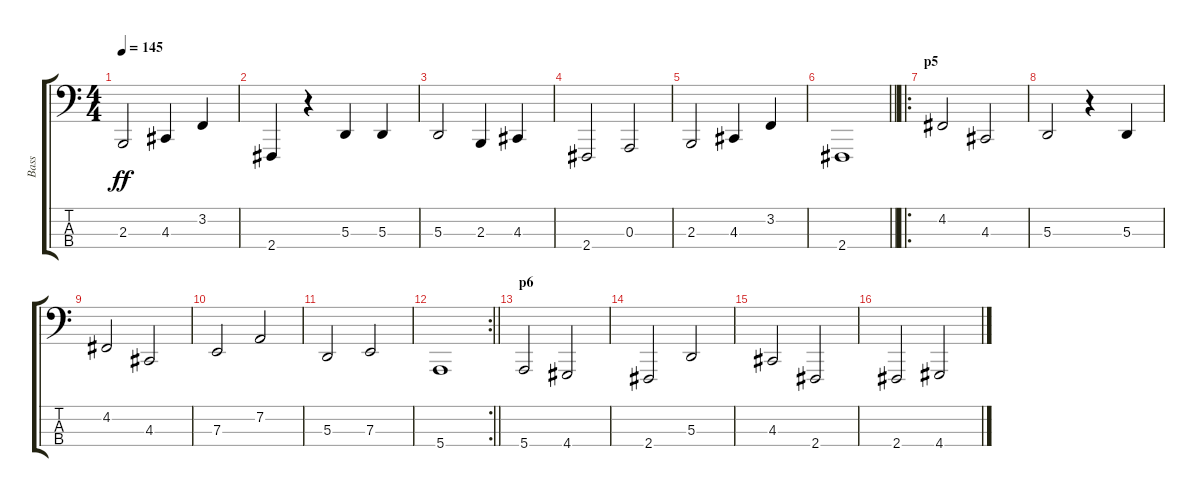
\track ("Bass" "Bass") {instrument clavinet}
\staff {score tabs}
\tuning (G2 D2 A1 E1) {hide}
\ts (4 4)
\tempo 145
\clef f4
\ks c
2.3.2{dy ff} 4.3.4 3.2.4 |
2.4.4 r.4 5.3.4 5.3.4 |
5.3.2 2.3.4 4.3.4 |
2.4.2 0.3.2 |
2.3.2 4.3.4 3.2.4 |
\barLineRight lightlight
2.4.1 |
\ro
\section ("" "p5")
4.2.2 4.3.2 |
5.3.2 r.4 5.3.4 |
4.2.2 4.3.2 |
7.3.2 7.2.2 |
5.3.2 7.3.2 |
\rc 2
\barLineRight lightlight
5.4.1 |
\section ("" "p6")
5.4.2 4.4.2 |
2.4.2 5.3.2 |
4.3.2 2.4.2 |
2.4.2 4.4.2
